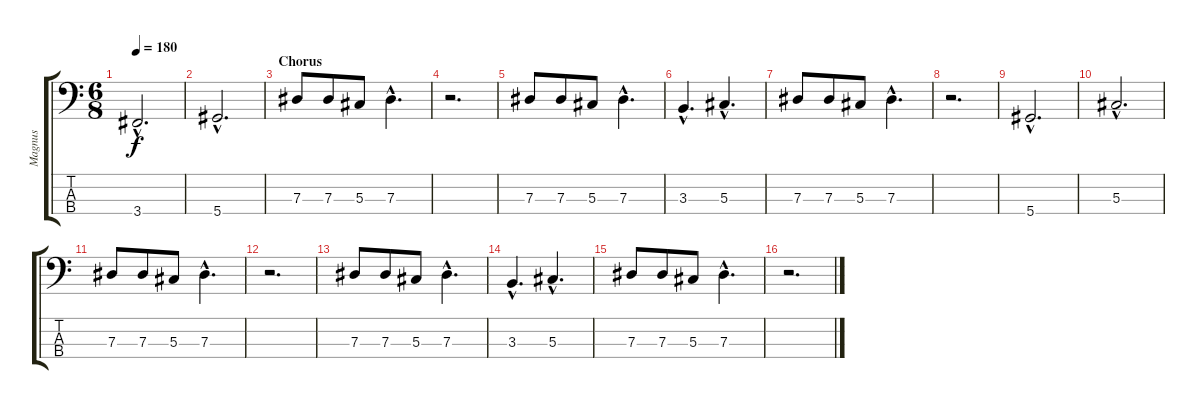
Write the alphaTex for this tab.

\track ("Magnus" "Magnus") {instrument electricbassfinger}
\staff {score tabs}
\tuning (Gb2 Db2 Ab1 Eb1) {hide}
\ts (6 8)
\tempo 180
\clef f4
\ks c
3.4{hac}.2{d dy f} |
5.4{hac}.2{d} |
\section ("" "Chorus")
7.3.8 7.3.8 5.3.8 7.3{hac}.4{d} |
r.2{d} |
7.3.8 7.3.8 5.3.8 7.3{hac}.4{d} |
3.3{hac}.4{d} 5.3{hac}.4{d} |
7.3.8 7.3.8 5.3.8 7.3{hac}.4{d} |
r.2{d} |
5.4{hac}.2{d} |
5.3{hac}.2{d} |
7.3.8 7.3.8 5.3.8 7.3{hac}.4{d} |
r.2{d} |
7.3.8 7.3.8 5.3.8 7.3{hac}.4{d} |
3.3{hac}.4{d} 5.3{hac}.4{d} |
7.3.8 7.3.8 5.3.8 7.3{hac}.4{d} |
r.2{d}
